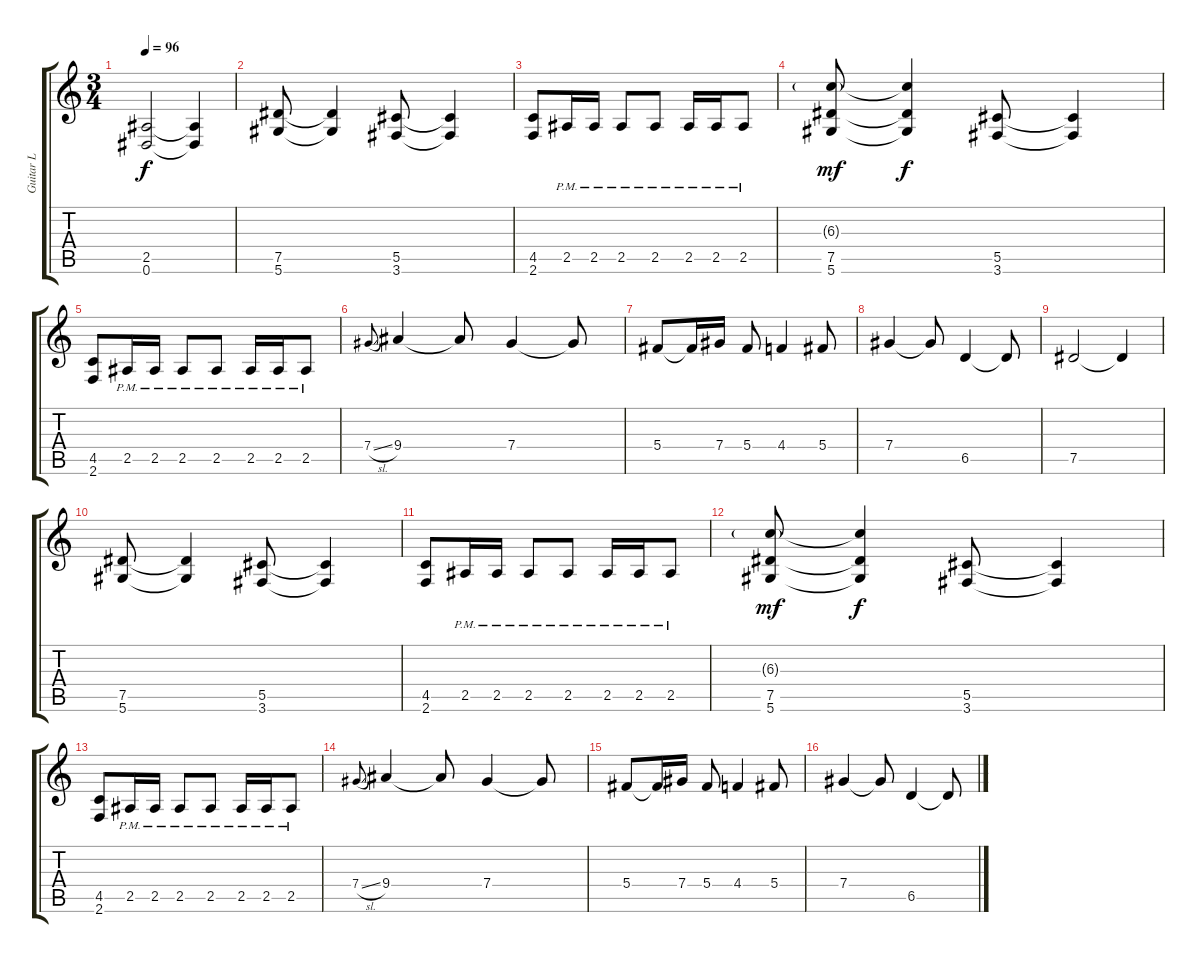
\track ("Guitar L" "Guitar L") {instrument overdrivenguitar}
\staff {score tabs}
\tuning (Eb4 Bb3 Gb3 Db3 Ab2 Eb2) {hide}
\ts (3 4)
\tempo 96
\clef g2
\ks c
(2.5 0.6).2{dy f} (2.5{t} 0.6{t}).4 |
(7.5 5.6).8 (7.5{t} 5.6{t}).4 (5.5 3.6).8 (5.5{t} 3.6{t}).4 |
(4.5 2.6).8 2.5{pm}.16 2.5{pm}.16 2.5{pm}.8 2.5{pm}.8 2.5{pm}.16 2.5{pm}.16 2.5{pm}.8 |
(6.3{g} 7.5 5.6).8{dy mf} (6.3{t} 7.5{t} 5.6{t}).4{dy f} (5.5 3.6).8 (5.5{t} 3.6{t}).4 |
(4.5 2.6).8 2.5{pm}.16 2.5{pm}.16 2.5{pm}.8 2.5{pm}.8 2.5{pm}.16 2.5{pm}.16 2.5{pm}.8 |
7.4{sl}.8{gr onbeat} 9.4.4 9.4{t}.8 7.4.4 7.4{t}.8 |
5.4.8 5.4{t}.16 7.4.16 5.4.8 4.4.4 5.4.8 |
7.4.4 7.4{t}.8 6.5.4 6.5{t}.8 |
7.5.2 7.5{t}.4 |
(7.5 5.6).8 (7.5{t} 5.6{t}).4 (5.5 3.6).8 (5.5{t} 3.6{t}).4 |
(4.5 2.6).8 2.5{pm}.16 2.5{pm}.16 2.5{pm}.8 2.5{pm}.8 2.5{pm}.16 2.5{pm}.16 2.5{pm}.8 |
(6.3{g} 7.5 5.6).8{dy mf} (6.3{t} 7.5{t} 5.6{t}).4{dy f} (5.5 3.6).8 (5.5{t} 3.6{t}).4 |
(4.5 2.6).8 2.5{pm}.16 2.5{pm}.16 2.5{pm}.8 2.5{pm}.8 2.5{pm}.16 2.5{pm}.16 2.5{pm}.8 |
7.4{sl}.8{gr onbeat} 9.4.4 9.4{t}.8 7.4.4 7.4{t}.8 |
5.4.8 5.4{t}.16 7.4.16 5.4.8 4.4.4 5.4.8 |
7.4.4 7.4{t}.8 6.5.4 6.5{t}.8
